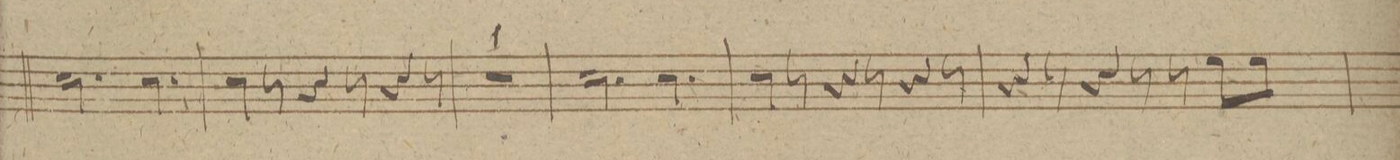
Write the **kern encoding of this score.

**kern	**dynam
*I"Clarini 1mo in E.	*
*clefG2	*
*k[f#c#g#d#]	*
*M9/8	*
2.ee\	.
4.ee\	.
=58	=58
4ee\	.
8r	.
4r	.
8r	.
4r	.
8r	.
=59	=59
8%9r	.
=60	=60
2.ee\	.
4.ee\	.
=61	=61
4ee\	.
8r	.
4r	.
8r	.
4r	.
8r	.
=62	=62
4r	.
8r	.
4r	.
8r	.
8r	.
8gg#\L	.
8gg#\J	.
=63	=63
*-	*-
